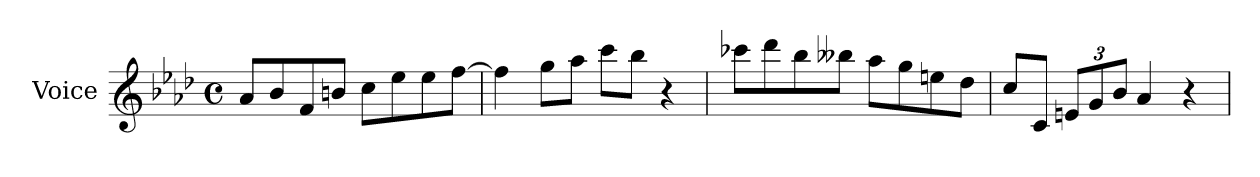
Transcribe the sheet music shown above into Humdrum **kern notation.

**kern
*part1
*staff1
*I"Voice
*I'Voice
*clefG2
*k[b-e-a-d-]
*M4/4
*met(c)
=1
8a-/L
8b-/
8f/
8bn/J
8cc\L
8ee-\
8ee-\
[>8ff\J
=2
4ff\]
8gg\L
8aa-\J
8ccc\L
8bb-\J
4r
=3
8ccc-X\L
8ddd-\
8bb-\
8bb--X\J
8aa-\L
8gg\
8een\
8dd-\J
=4
8cc/L
8c/J
12en/L
12g/
12b-/J
4a-/
4r
=
*-
